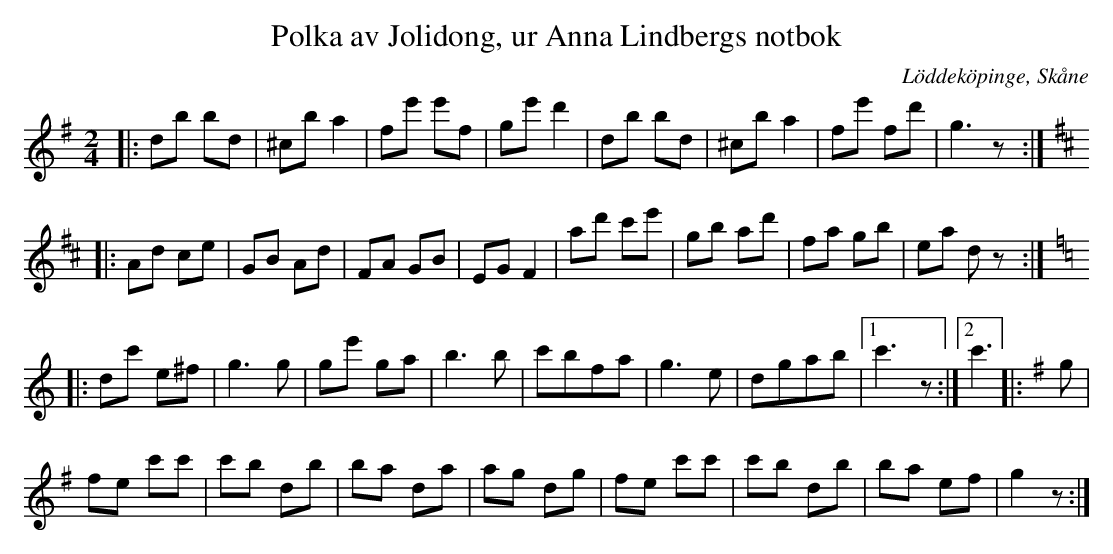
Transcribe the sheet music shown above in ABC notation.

X:1
T:Polka av Jolidong, ur Anna Lindbergs notbok
O:Löddeköpinge, Skåne
M:2/4
L:1/8
K:G
|: db bd | ^cb a2 | fe' e'f | ge' d'2 | db bd | ^cb a2 | fe' fd' | g3 z ::
 [K:D] Ad ce | GB Ad | FA GB | EG F2 | ad' c'e' | gb ad' | fa gb | ea dz ::
[K:C] dc' e^f | g3 g | ge' ga | b3 b | c'bfa | g3 e |dgab |1 c'3 z :|2 c'3 [K:G] |: g |
 fe c'c' | c'b db | ba da | ag dg | fe c'c' | c'b db | ba ef | g2 z :|
